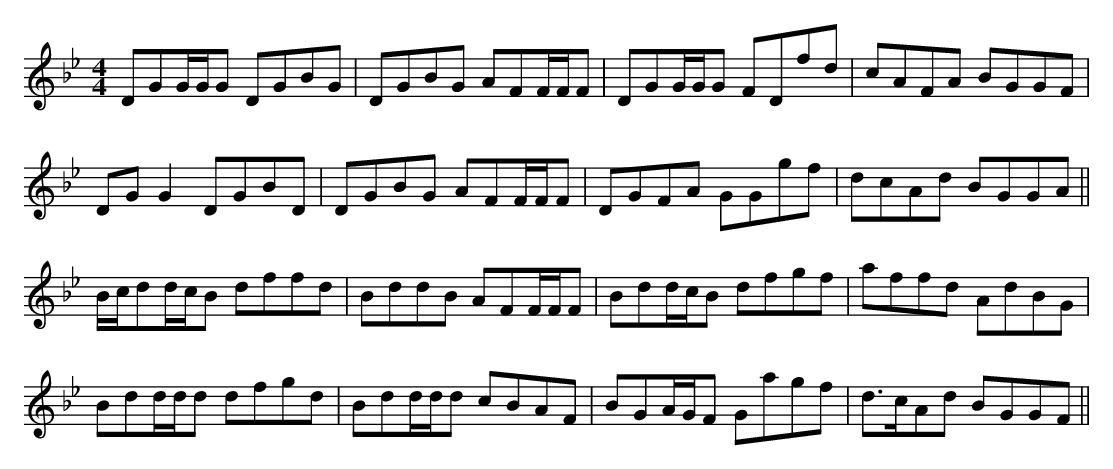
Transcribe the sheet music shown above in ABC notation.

X:1
M:4/4
K:Gmin
DGG/G/G DGBG|DGBG AFF/F/F|DGG/G/G FDfd|cAFA BGGF|
DGG2 DGBD|DGBG AFF/F/F|DGFA GGgf|dcAd BGGA||
B/c/dd/c/B dffd|BddB AFF/F/F|Bdd/c/B dfgf|affd AdBG|
Bdd/d/d dfgd|Bdd/d/d cBAF|BGA/G/F Gagf|d>cAd BGGF||
